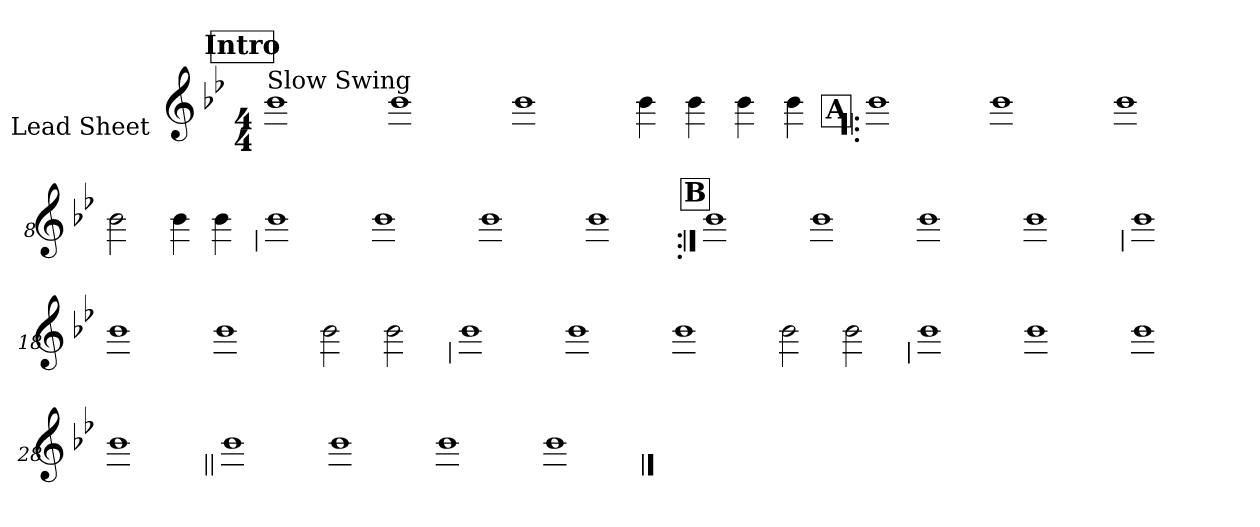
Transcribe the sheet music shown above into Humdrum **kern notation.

**kern
*part1
*staff1
*I"Lead Sheet
*stria0
*clefG2
*k[b-e-]
*B-:
*M4/4
*MM116
!!LO:REH:place=s1:a:t=Intro
=1||
!LO:TX:a:t=Slow Swing
1b-
=2-
1b-
=3-
1b-
=4-
4b-
4b-
4b-
4b-
!!LO:LB:g=z
!!LO:REH:place=s1:a:t=A
=5!|:
1b-
=6-
1b-
=7-
1b-
=8-
2b-
4b-
4b-
!!LO:LB:g=z
=9
1b-
=10-
1b-
=11-
1b-
=12-
1b-
!!LO:LB:g=z
!!LO:REH:place=s1:a:t=B
=13:|!
1b-
=14-
1b-
=15-
1b-
=16-
1b-
!!LO:LB:g=z
=17
1b-
=18-
1b-
=19-
1b-
=20-
2b-
2b-
!!LO:LB:g=z
=21
1b-
=22-
1b-
=23-
1b-
=24-
2b-
2b-
!!LO:LB:g=z
=25
1b-
=26-
1b-
=27-
1b-
=28-
1b-
!!LO:LB:g=z
=29||
1b-
=30-
1b-
=31-
1b-
=32-
1b-
==
*-
